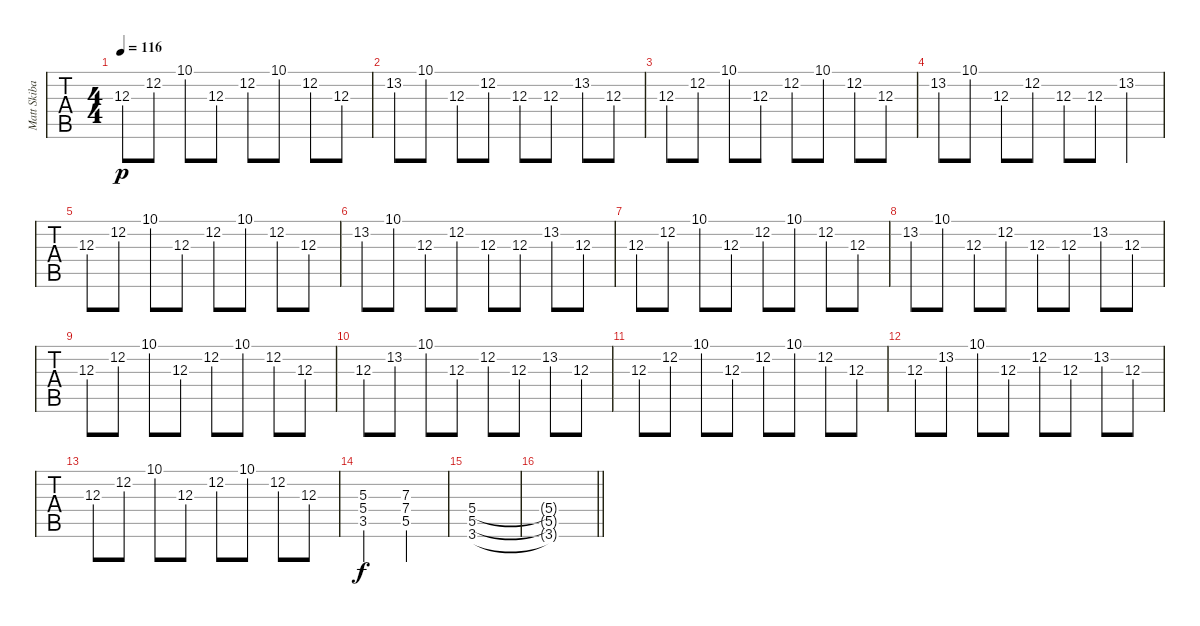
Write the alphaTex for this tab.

\track ("Matt Skiba - Guitar One" "Matt Skiba") {instrument distortionguitar}
\staff {tabs}
\tuning (E4 B3 G3 D3 A2 E2) {hide}
\ts (4 4)
\tempo 116
\clef g2
\ks g
12.3.8{dy p} 12.2.8 10.1.8 12.3.8 12.2.8 10.1.8 12.2.8 12.3.8 |
13.2.8 10.1.8 12.3.8 12.2.8 12.3.8 12.3.8 13.2.8 12.3.8 |
12.3.8 12.2.8 10.1.8 12.3.8 12.2.8 10.1.8 12.2.8 12.3.8 |
13.2.8 10.1.8 12.3.8 12.2.8 12.3.8 12.3.8 13.2.4 |
12.3.8{volume 3 balance 8} 12.2.8 10.1.8 12.3.8 12.2.8 10.1.8 12.2.8 12.3.8 |
13.2.8 10.1.8 12.3.8 12.2.8 12.3.8 12.3.8 13.2.8 12.3.8 |
12.3.8 12.2.8 10.1.8 12.3.8 12.2.8 10.1.8 12.2.8 12.3.8 |
13.2.8 10.1.8 12.3.8 12.2.8 12.3.8 12.3.8 13.2.8 12.3.8 |
12.3.8 12.2.8 10.1.8 12.3.8 12.2.8 10.1.8 12.2.8 12.3.8 |
12.3.8 13.2.8 10.1.8 12.3.8 12.2.8 12.3.8 13.2.8 12.3.8 |
12.3.8 12.2.8 10.1.8 12.3.8 12.2.8 10.1.8 12.2.8 12.3.8 |
12.3.8 13.2.8 10.1.8 12.3.8 12.2.8 12.3.8 13.2.8 12.3.8 |
12.3.8 12.2.8 10.1.8 12.3.8 12.2.8 10.1.8 12.2.8 12.3.8 |
(5.3 5.4 3.5).2{dy f} (7.3 7.4 5.5).2 |
(5.4 5.5 3.6).1 |
\barLineRight lightlight
(5.4{t} 5.5{t} 3.6{t}).1
